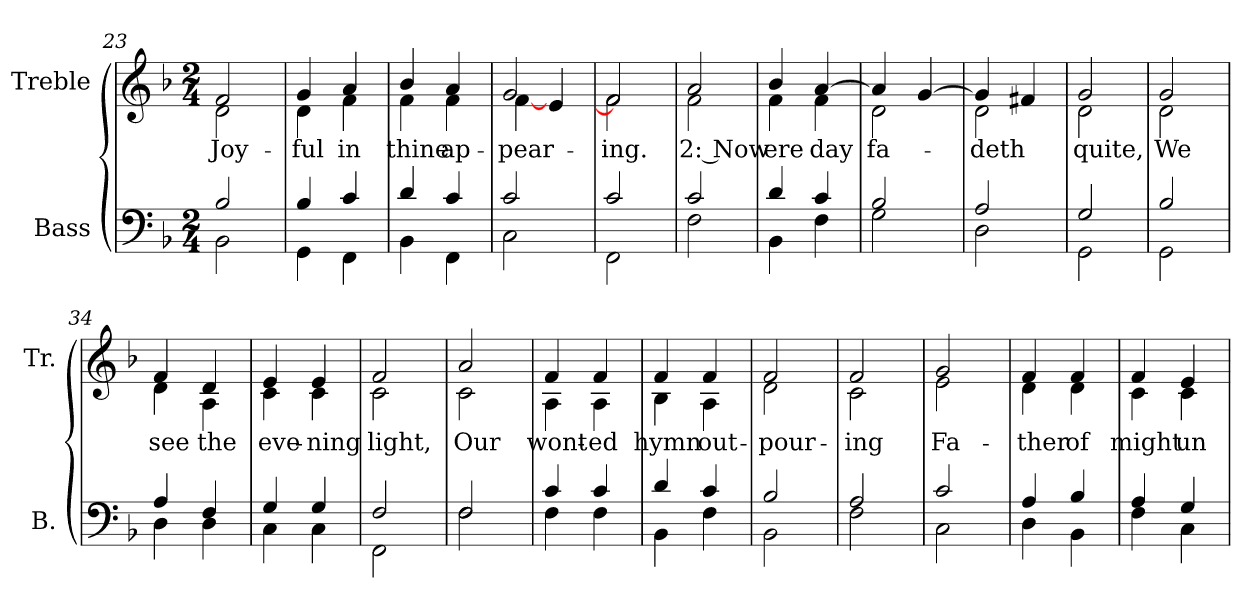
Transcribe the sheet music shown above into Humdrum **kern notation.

**kern	**kern	**text
*part2	*part1	*part1
*staff2	*staff1	*staff1
*I"Bass	*I"Treble	*
*I'B.	*I'Tr.	*
*clefF4	*clefG2	*
*k[b-]	*k[b-]	*
*F:	*F:	*
*M2/4	*M2/4	*
=23	=23	=23
*^	*	*
!	!	!	!LO:LY:b:color=#000000
*	*	*^	*
2B-i/	2BB-i\	2fi/	2di\	Joy-
=24	=24	=24	=24	=24
!	!	!	!	!LO:LY:b:color=#000000
4B-i/	4GGi\	4gi/	4di\	-ful
!	!	!	!	!LO:LY:b:color=#000000
4ci/	4FFi\	4ai/	4fi\	in
!!LO:LB:g=z	!!
=25	=25	=25	=25	=25
!	!	!	!	!LO:LY:b:color=#000000
4di/	4BB-i\	4b-i/	4fi\	thine
!	!	!	!	!LO:LY:b:color=#000000
4ci/	4FFi\	4ai/	4fi\	ap-
=26	=26	=26	=26	=26
!	!	!	!	!LO:LY:b:color=#000000
2ci/	2Ci\	2gi/	[4fi\	-pear-
.	.	.	4ei/	.
=27	=27	=27	=27	=27
!	!	!	!	!LO:LY:b:color=#000000
2ci/	2FFi\	2fi/]	2fi\	-ing.
=28	=28	=28	=28	=28
!	!	!	!	!LO:LY:b:color=#000000
2ci/	2Fi\	2ai/	2fi\	2: Now
=29	=29	=29	=29	=29
!	!	!	!	!LO:LY:b:color=#000000
4di/	4BB-i\	4b-i/	4fi\	ere
!	!	!	!	!LO:LY:b:color=#000000
4ci/	4Fi\	[4ai/	4fi\	day
=30	=30	=30	=30	=30
!	!	!	!	!LO:LY:b:color=#000000
2B-i/	2Gi\	4ai/]	2di\	fa-
.	.	[4gi/	.	.
=31	=31	=31	=31	=31
!	!	!	!	!LO:LY:b:color=#000000
2Ai/	2Di\	4gi/]	2di\	-deth
.	.	4f#Xi/	.	.
=32	=32	=32	=32	=32
!	!	!	!	!LO:LY:b:color=#000000
2Gi/	2GGi\	2gi/	2di\	quite,
!!LO:LB:g=z	!!
=33	=33	=33	=33	=33
!	!	!	!	!LO:LY:b:color=#000000
2B-i/	2GGi\	2gi/	2di\	We
=34	=34	=34	=34	=34
!	!	!	!	!LO:LY:b:color=#000000
4Ai/	4Di\	4fi/	4di\	see
!	!	!	!	!LO:LY:b:color=#000000
4Fi/	4Di\	4di/	4Ai\	the
=35	=35	=35	=35	=35
!	!	!	!	!LO:LY:b:color=#000000
4Gi/	4Ci\	4ei/	4ci\	eve-
!	!	!	!	!LO:LY:b:color=#000000
4Gi/	4Ci\	4ei/	4ci\	-ning
=36	=36	=36	=36	=36
!	!	!	!	!LO:LY:b:color=#000000
2Fi/	2FFi\	2fi/	2ci\	light,
=37	=37	=37	=37	=37
!	!	!	!	!LO:LY:b:color=#000000
2Fi/	2Fi\	2ai/	2ci\	Our
=38	=38	=38	=38	=38
!	!	!	!	!LO:LY:b:color=#000000
4ci/	4Fi\	4fi/	4Ai\	wont-
!	!	!	!	!LO:LY:b:color=#000000
4ci/	4Fi\	4fi/	4Ai\	-ed
=39	=39	=39	=39	=39
!	!	!	!	!LO:LY:b:color=#000000
4di/	4BB-i\	4fi/	4B-i\	hymn
!	!	!	!	!LO:LY:b:color=#000000
4ci/	4Fi\	4fi/	4Ai\	out-
=40	=40	=40	=40	=40
!	!	!	!	!LO:LY:b:color=#000000
2B-i/	2BB-i\	2fi/	2di\	-pour-
=41	=41	=41	=41	=41
!	!	!	!	!LO:LY:b:color=#000000
2Ai/	2Fi\	2fi/	2ci\	-ing
!!LO:PB:g=z	!!
=42	=42	=42	=42	=42
!	!	!	!	!LO:LY:b:color=#000000
2ci/	2Ci\	2gi/	2ei\	Fa-
=43	=43	=43	=43	=43
!	!	!	!	!LO:LY:b:color=#000000
4Ai/	4Di\	4fi/	4di\	-ther
!	!	!	!	!LO:LY:b:color=#000000
4B-i/	4BB-i\	4fi/	4di\	of
=44	=44	=44	=44	=44
!	!	!	!	!LO:LY:b:color=#000000
4Ai/	4Fi\	4fi/	4ci\	might
!	!	!	!	!LO:LY:b:color=#000000
4Gi/	4Ci\	4ei/	4ci\	un-
*v	*v	*	*	*
*	*v	*v	*
=	=	=
*-	*-	*-
